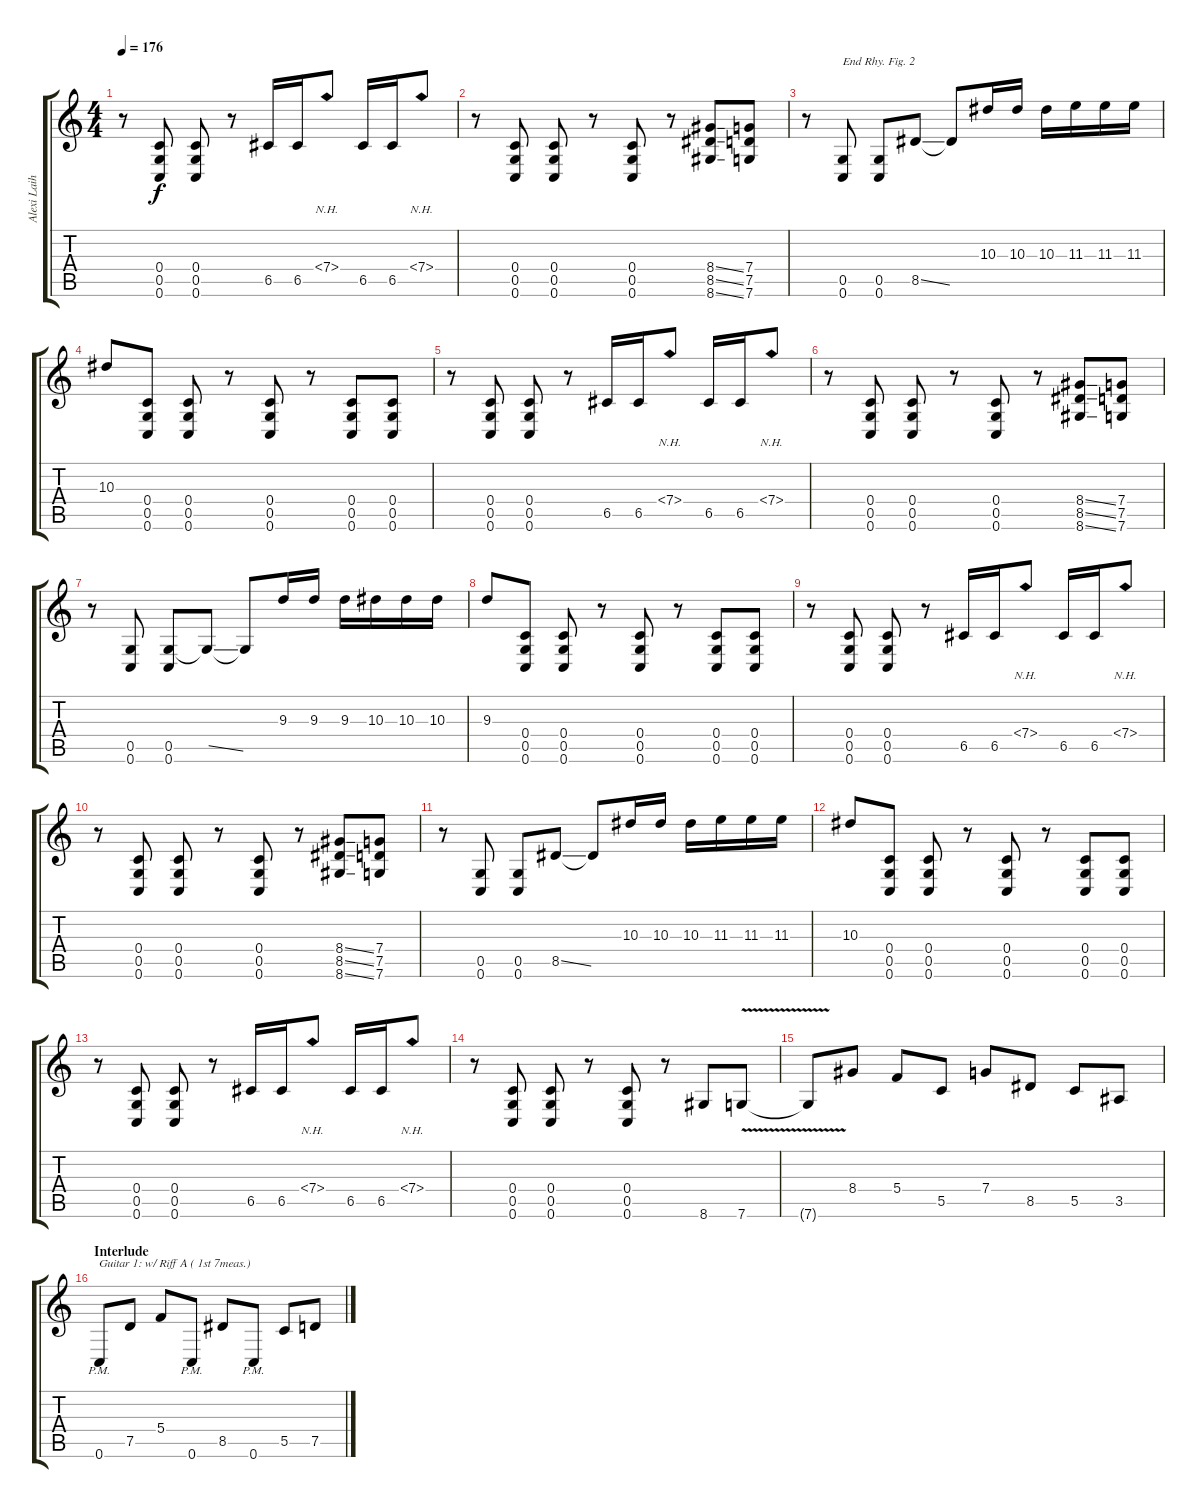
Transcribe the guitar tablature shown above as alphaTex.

\track ("Alexi Laiho [Guitar 1]" "Alexi Laih") {instrument overdrivenguitar}
\staff {score tabs}
\tuning (D4 A3 F3 C3 G2 C2) {hide}
\ts (4 4)
\tempo 176
\clef g2
\ks c
r.8{dy f} (0.4 0.5 0.6).8 (0.4 0.5 0.6).8 r.8 6.5.16 6.5.16 7.4{nh}.8 6.5.16 6.5.16 7.4{nh}.8 |
r.8 (0.4 0.5 0.6).8 (0.4 0.5 0.6).8 r.8 (0.4 0.5 0.6).8 r.8 (8.4{ss} 8.5{ss} 8.6{ss}).8 (7.4 7.5 7.6).8 |
r.8 (0.5 0.6).8{txt "End Rhy. Fig. 2"} (0.5 0.6).8 8.5{ss}.8 8.5{t}.8 10.3.16 10.3.16 10.3.16 11.3.16 11.3.16 11.3.16 |
10.3.8 (0.4 0.5 0.6).8 (0.4 0.5 0.6).8 r.8 (0.4 0.5 0.6).8 r.8 (0.4 0.5 0.6).8 (0.4 0.5 0.6).8 |
r.8 (0.4 0.5 0.6).8 (0.4 0.5 0.6).8 r.8 6.5.16 6.5.16 7.4{nh}.8 6.5.16 6.5.16 7.4{nh}.8 |
r.8 (0.4 0.5 0.6).8 (0.4 0.5 0.6).8 r.8 (0.4 0.5 0.6).8 r.8 (8.4{ss} 8.5{ss} 8.6{ss}).8 (7.4 7.5 7.6).8 |
r.8 (0.5 0.6).8 (0.5 0.6).8 0.5{ss t}.8 0.5{t}.8 9.3.16 9.3.16 9.3.16 10.3.16 10.3.16 10.3.16 |
9.3.8 (0.4 0.5 0.6).8 (0.4 0.5 0.6).8 r.8 (0.4 0.5 0.6).8 r.8 (0.4 0.5 0.6).8 (0.4 0.5 0.6).8 |
r.8 (0.4 0.5 0.6).8 (0.4 0.5 0.6).8 r.8 6.5.16 6.5.16 7.4{nh}.8 6.5.16 6.5.16 7.4{nh}.8 |
r.8 (0.4 0.5 0.6).8 (0.4 0.5 0.6).8 r.8 (0.4 0.5 0.6).8 r.8 (8.4{ss} 8.5{ss} 8.6{ss}).8 (7.4 7.5 7.6).8 |
r.8 (0.5 0.6).8 (0.5 0.6).8 8.5{ss}.8 8.5{t}.8 10.3.16 10.3.16 10.3.16 11.3.16 11.3.16 11.3.16 |
10.3.8 (0.4 0.5 0.6).8 (0.4 0.5 0.6).8 r.8 (0.4 0.5 0.6).8 r.8 (0.4 0.5 0.6).8 (0.4 0.5 0.6).8 |
r.8 (0.4 0.5 0.6).8 (0.4 0.5 0.6).8 r.8 6.5.16 6.5.16 7.4{nh}.8 6.5.16 6.5.16 7.4{nh}.8 |
r.8 (0.4 0.5 0.6).8 (0.4 0.5 0.6).8 r.8 (0.4 0.5 0.6).8 r.8 8.6.8 7.6{v}.8 |
7.6{t}.8 8.4.8 5.4.8 5.5.8 7.4.8 8.5.8 5.5.8 3.5.8 |
\section ("" "Interlude")
0.6{pm}.8{txt "Guitar 1: w/ Riff A ( 1st 7meas.)"} 7.5.8 5.4.8 0.6{pm}.8 8.5.8 0.6{pm}.8 5.5.8 7.5.8
